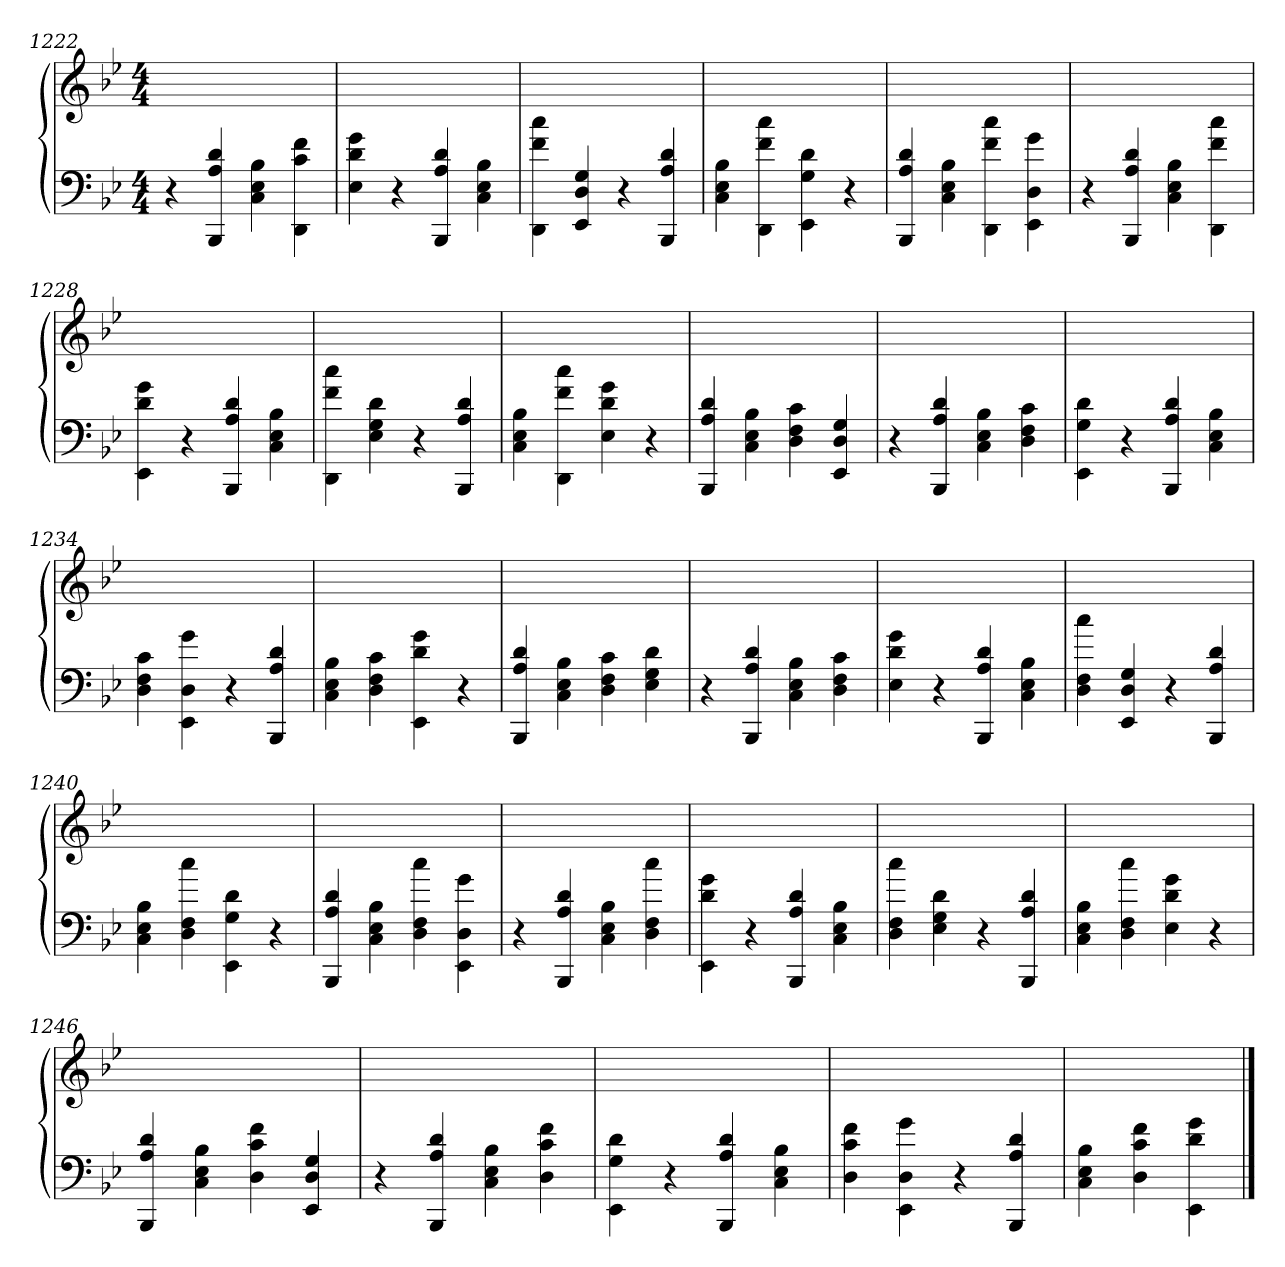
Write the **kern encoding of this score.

**kern	**kern
*part2	*part1
*staff2	*staff1
*clefF4	*clefG2
*k[b-e-]	*k[b-e-]
*B-:	*B-:
*M4/4	*M4/4
=1222	=1222
4r	1ryy
4BBB- 4A 4d	.
4C 4E- 4B-	.
4DD 4c 4f	.
=1223	=1223
4E- 4d 4g	1ryy
4r	.
4BBB- 4A 4d	.
4C 4E- 4B-	.
=1224	=1224
4DD 4f 4cc	1ryy
4EE- 4D 4G	.
4r	.
4BBB- 4A 4d	.
=1225	=1225
4C 4E- 4B-	1ryy
4DD 4f 4cc	.
4EE- 4G 4d	.
4r	.
=1226	=1226
4BBB- 4A 4d	1ryy
4C 4E- 4B-	.
4DD 4f 4cc	.
4EE- 4D 4g	.
=1227	=1227
4r	1ryy
4BBB- 4A 4d	.
4C 4E- 4B-	.
4DD 4f 4cc	.
=1228	=1228
4EE- 4d 4g	1ryy
4r	.
4BBB- 4A 4d	.
4C 4E- 4B-	.
=1229	=1229
4DD 4f 4cc	1ryy
4E- 4G 4d	.
4r	.
4BBB- 4A 4d	.
=1230	=1230
4C 4E- 4B-	1ryy
4DD 4f 4cc	.
4E- 4d 4g	.
4r	.
=1231	=1231
4BBB- 4A 4d	1ryy
4C 4E- 4B-	.
4D 4F 4c	.
4EE- 4D 4G	.
=1232	=1232
4r	1ryy
4BBB- 4A 4d	.
4C 4E- 4B-	.
4D 4F 4c	.
=1233	=1233
4EE- 4G 4d	1ryy
4r	.
4BBB- 4A 4d	.
4C 4E- 4B-	.
=1234	=1234
4D 4F 4c	1ryy
4EE- 4D 4g	.
4r	.
4BBB- 4A 4d	.
=1235	=1235
4C 4E- 4B-	1ryy
4D 4F 4c	.
4EE- 4d 4g	.
4r	.
=1236	=1236
4BBB- 4A 4d	1ryy
4C 4E- 4B-	.
4D 4F 4c	.
4E- 4G 4d	.
=1237	=1237
4r	1ryy
4BBB- 4A 4d	.
4C 4E- 4B-	.
4D 4F 4c	.
=1238	=1238
4E- 4d 4g	1ryy
4r	.
4BBB- 4A 4d	.
4C 4E- 4B-	.
=1239	=1239
4D 4F 4cc	1ryy
4EE- 4D 4G	.
4r	.
4BBB- 4A 4d	.
=1240	=1240
4C 4E- 4B-	1ryy
4D 4F 4cc	.
4EE- 4G 4d	.
4r	.
=1241	=1241
4BBB- 4A 4d	1ryy
4C 4E- 4B-	.
4D 4F 4cc	.
4EE- 4D 4g	.
=1242	=1242
4r	1ryy
4BBB- 4A 4d	.
4C 4E- 4B-	.
4D 4F 4cc	.
=1243	=1243
4EE- 4d 4g	1ryy
4r	.
4BBB- 4A 4d	.
4C 4E- 4B-	.
=1244	=1244
4D 4F 4cc	1ryy
4E- 4G 4d	.
4r	.
4BBB- 4A 4d	.
=1245	=1245
4C 4E- 4B-	1ryy
4D 4F 4cc	.
4E- 4d 4g	.
4r	.
=1246	=1246
4BBB- 4A 4d	1ryy
4C 4E- 4B-	.
4D 4c 4f	.
4EE- 4D 4G	.
=1247	=1247
4r	1ryy
4BBB- 4A 4d	.
4C 4E- 4B-	.
4D 4c 4f	.
=1248	=1248
4EE- 4G 4d	1ryy
4r	.
4BBB- 4A 4d	.
4C 4E- 4B-	.
=1249	=1249
4D 4c 4f	1ryy
4EE- 4D 4g	.
4r	.
4BBB- 4A 4d	.
=1250	=1250
4C 4E- 4B-	2.ryy
4D 4c 4f	.
4EE- 4d 4g	.
==	==
*-	*-
